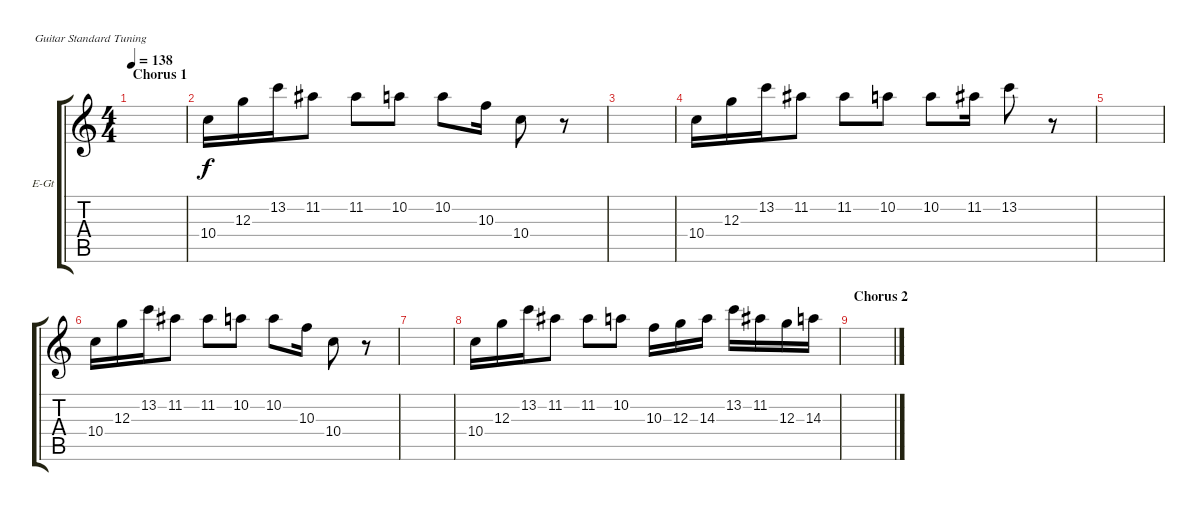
\defaultSystemsLayout 4
\bracketExtendMode groupsimilarinstruments
\firstSystemTrackNameOrientation horizontal
\otherSystemsTrackNameOrientation horizontal
\track ("Clean Guitar 2" "E-Gt") {instrument electricguitarclean}
\staff {score tabs}
\tuning (E4 B3 G3 D3 A2 E2)
\ts (4 4)
\section ("" "Chorus 1")
\tempo 138
\clef g2
\ks c
|
10.4.16 12.3.16 13.2.16 11.2.8 11.2.8 10.2.8 10.2.8 10.3.16 10.4.8 r.8 |
|
10.4.16 12.3.16 13.2.16 11.2.8 11.2.8 10.2.8 10.2.8 11.2.16 13.2.8 r.8 |
|
10.4.16 12.3.16 13.2.16 11.2.8 11.2.8 10.2.8 10.2.8 10.3.16 10.4.8 r.8 |
|
10.4.16 12.3.16 13.2.16 11.2.8 11.2.8 10.2.8 10.3.16 12.3.16 14.3.16 13.2.16 11.2.16 12.3.16 14.3.16 |
\section ("" "Chorus 2")
